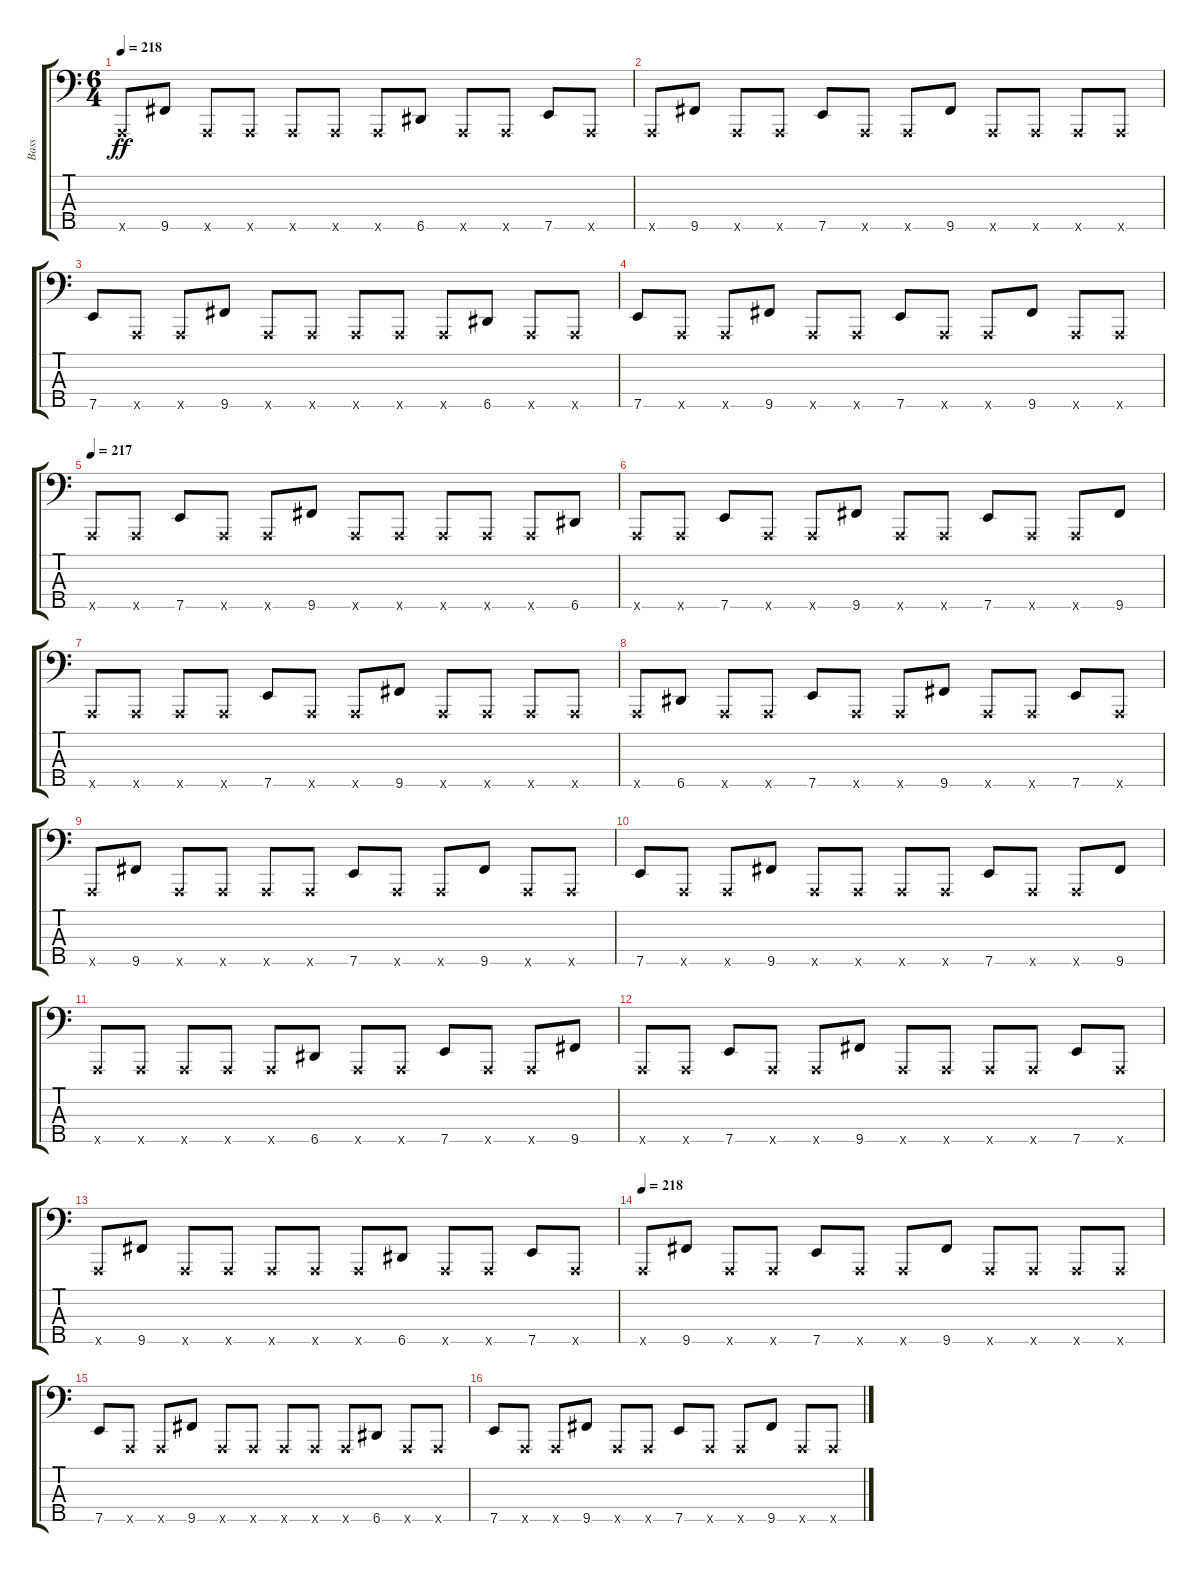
\track ("Bass" "Bass") {instrument electricbassfinger}
\staff {score tabs}
\tuning (G2 D2 A1 E1 A0) {hide}
\ts (6 4)
\tempo 218
\clef f4
\ks c
0.5{x}.8{dy ff} 9.5.8 0.5{x}.8 0.5{x}.8 0.5{x}.8 0.5{x}.8 0.5{x}.8 6.5.8 0.5{x}.8 0.5{x}.8 7.5.8 0.5{x}.8 |
0.5{x}.8 9.5.8 0.5{x}.8 0.5{x}.8 7.5.8 0.5{x}.8 0.5{x}.8 9.5.8 0.5{x}.8 0.5{x}.8 0.5{x}.8 0.5{x}.8 |
7.5.8 0.5{x}.8 0.5{x}.8 9.5.8 0.5{x}.8 0.5{x}.8 0.5{x}.8 0.5{x}.8 0.5{x}.8 6.5.8 0.5{x}.8 0.5{x}.8 |
7.5.8 0.5{x}.8 0.5{x}.8 9.5.8 0.5{x}.8 0.5{x}.8 7.5.8 0.5{x}.8 0.5{x}.8 9.5.8 0.5{x}.8 0.5{x}.8 |
\tempo 217
0.5{x}.8 0.5{x}.8 7.5.8 0.5{x}.8 0.5{x}.8 9.5.8 0.5{x}.8 0.5{x}.8 0.5{x}.8 0.5{x}.8 0.5{x}.8 6.5.8 |
0.5{x}.8 0.5{x}.8 7.5.8 0.5{x}.8 0.5{x}.8 9.5.8 0.5{x}.8 0.5{x}.8 7.5.8 0.5{x}.8 0.5{x}.8 9.5.8 |
0.5{x}.8 0.5{x}.8 0.5{x}.8 0.5{x}.8 7.5.8 0.5{x}.8 0.5{x}.8 9.5.8 0.5{x}.8 0.5{x}.8 0.5{x}.8 0.5{x}.8 |
0.5{x}.8 6.5.8 0.5{x}.8 0.5{x}.8 7.5.8 0.5{x}.8 0.5{x}.8 9.5.8 0.5{x}.8 0.5{x}.8 7.5.8 0.5{x}.8 |
0.5{x}.8 9.5.8 0.5{x}.8 0.5{x}.8 0.5{x}.8 0.5{x}.8 7.5.8 0.5{x}.8 0.5{x}.8 9.5.8 0.5{x}.8 0.5{x}.8 |
7.5.8 0.5{x}.8 0.5{x}.8 9.5.8 0.5{x}.8 0.5{x}.8 0.5{x}.8 0.5{x}.8 7.5.8 0.5{x}.8 0.5{x}.8 9.5.8 |
0.5{x}.8 0.5{x}.8 0.5{x}.8 0.5{x}.8 0.5{x}.8 6.5.8 0.5{x}.8 0.5{x}.8 7.5.8 0.5{x}.8 0.5{x}.8 9.5.8 |
0.5{x}.8 0.5{x}.8 7.5.8 0.5{x}.8 0.5{x}.8 9.5.8 0.5{x}.8 0.5{x}.8 0.5{x}.8 0.5{x}.8 7.5.8 0.5{x}.8 |
0.5{x}.8 9.5.8 0.5{x}.8 0.5{x}.8 0.5{x}.8 0.5{x}.8 0.5{x}.8 6.5.8 0.5{x}.8 0.5{x}.8 7.5.8 0.5{x}.8 |
\tempo 218
0.5{x}.8 9.5.8 0.5{x}.8 0.5{x}.8 7.5.8 0.5{x}.8 0.5{x}.8 9.5.8 0.5{x}.8 0.5{x}.8 0.5{x}.8 0.5{x}.8 |
7.5.8 0.5{x}.8 0.5{x}.8 9.5.8 0.5{x}.8 0.5{x}.8 0.5{x}.8 0.5{x}.8 0.5{x}.8 6.5.8 0.5{x}.8 0.5{x}.8 |
7.5.8 0.5{x}.8 0.5{x}.8 9.5.8 0.5{x}.8 0.5{x}.8 7.5.8 0.5{x}.8 0.5{x}.8 9.5.8 0.5{x}.8 0.5{x}.8
